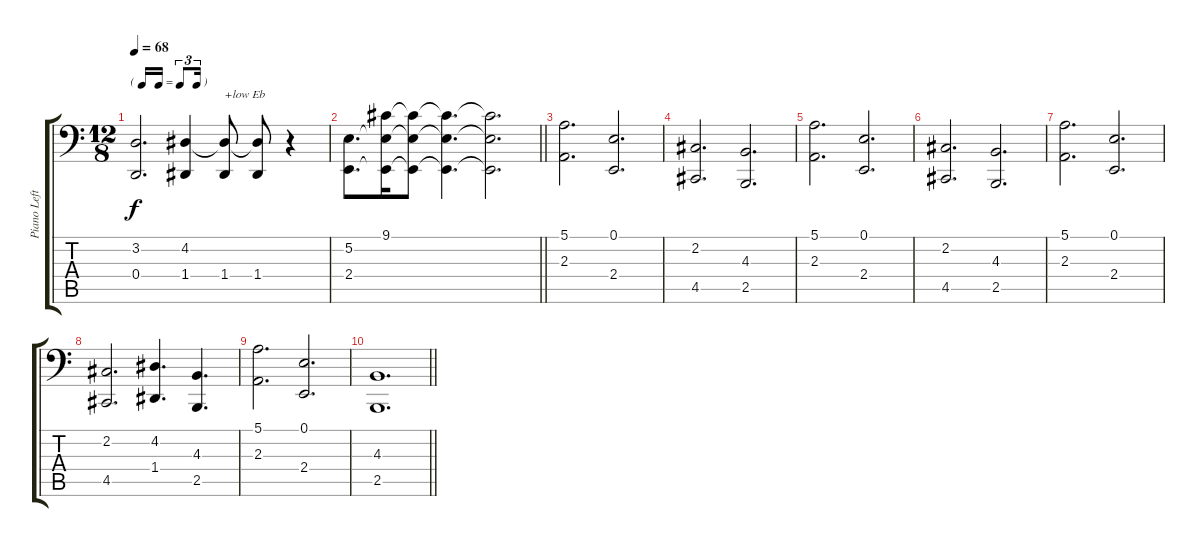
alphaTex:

\track ("Piano Left" "Piano Left") {instrument acousticgrandpiano}
\staff {score tabs}
\tuning (E3 B2 G2 D2 A1 E1) {hide}
\ts (12 8)
\tf triplet16th
\tempo 68
\clef f4
\ks c
(3.2 0.4).2{d dy f} (4.2 1.4).4 (4.2{t} 1.4).8{txt "+low Eb"} (4.2{t} 1.4).8 r.4 |
\barLineRight lightlight
(5.2 2.4).8{d} (9.1 5.2{t} 2.4{t}).16 (9.1{t} 5.2{t} 2.4{t}).8 (9.1{t} 5.2{t} 2.4{t}).4{d} (9.1{t} 5.2{t} 2.4{t}).2{d} |
(5.1 2.3).2{d} (0.1 2.4).2{d} |
(2.2 4.5).2{d} (4.3 2.5).2{d} |
(5.1 2.3).2{d} (0.1 2.4).2{d} |
(2.2 4.5).2{d} (4.3 2.5).2{d} |
(5.1 2.3).2{d} (0.1 2.4).2{d} |
(2.2 4.5).2{d} (4.2 1.4).4{d} (4.3 2.5).4{d} |
(5.1 2.3).2{d} (0.1 2.4).2{d} |
\barLineRight lightlight
(4.3 2.5).1{d}
